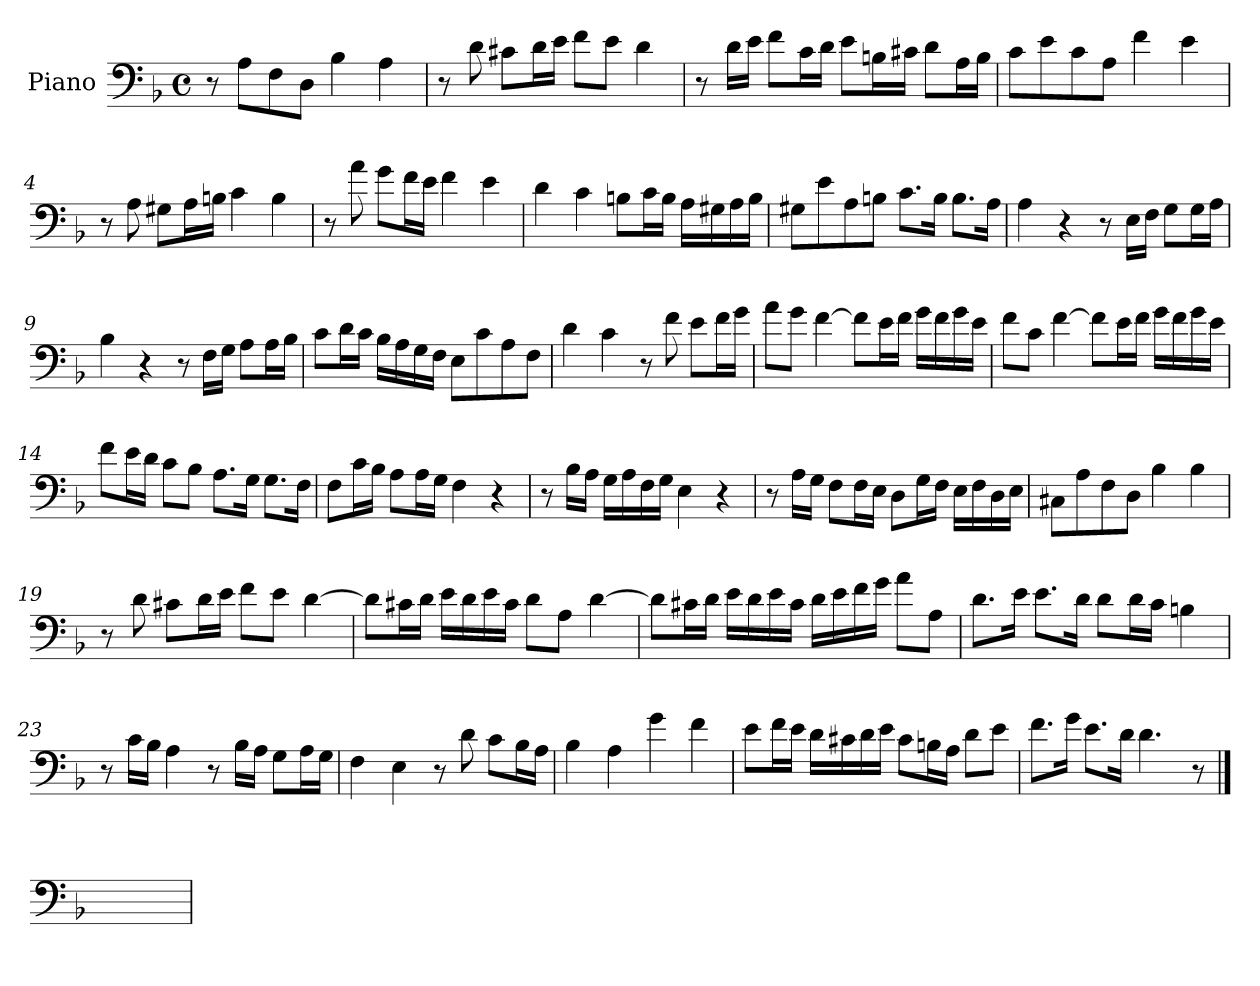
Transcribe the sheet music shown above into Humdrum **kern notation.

**kern
*part1
*staff1
*I"Piano
*I'Pno.
*clefF4
*k[b-]
*M4/4
*met(c)
*MM90
=
8r
8A\L
8F\
8D\J
4B-\
4A\
=1
8r
8d\
8c#X\L
16d\L
16e\JJ
8f\L
8e\J
4d\
=2
8r
16d\LL
16e\JJ
8f\L
16c\L
16d\JJ
8e\L
16Bn\L
16c#X\JJ
8d\L
16A\L
16B\JJ
=3
8c\L
8e\
8c\
8A\J
4f\
4e\
!!LO:LB:g=z
=4
8r
8A\
8G#X\L
16A\L
16Bn\JJ
4c\
4B\
=5
8r
8a\
8g\L
16f\L
16e\JJ
4f\
4e\
=6
4d\
4c\
8Bn\L
16c\L
16B\JJ
16A\LL
16G#X\
16A\
16B\JJ
=7
8G#X\L
8e\
8A\
8Bn\J
8.c\L
16B\Jk
8.B\L
16A\Jk
!!LO:LB:g=z
=8
4A\
4r
8r
16E\LL
16F\JJ
8G\L
16G\L
16A\JJ
=9
4B-\
4r
8r
16F\LL
16G\JJ
8A\L
16A\L
16B-\JJ
=10
8c\L
16d\L
16c\JJ
16B-\LL
16A\
16G\
16F\JJ
8E\L
8c\
8A\
8F\J
=11
4d\
4c\
8r
8f\
8e\L
16f\L
16g\JJ
!!LO:LB:g=z
=12
8a\L
8g\J
[4f\
8f\L]
16e\L
16f\JJ
16g\LL
16f\
16g\
16e\JJ
=13
8f\L
8c\J
[4f\
8f\L]
16e\L
16f\JJ
16g\LL
16f\
16g\
16e\JJ
=14
8f\L
16e\L
16d\JJ
8c\L
8B-\J
8.A\L
16G\Jk
8.G\L
16F\Jk
!!LO:LB:g=z
=15
8F\L
16c\L
16B-\JJ
8A\L
16A\L
16G\JJ
4F\
4r
=16
8r
16B-\LL
16A\JJ
16G\LL
16A\
16F\
16G\JJ
4E\
4r
=17
8r
16A\LL
16G\JJ
8F\L
16F\L
16E\JJ
8D\L
16G\L
16F\JJ
16E\LL
16F\
16D\
16E\JJ
=18
8C#X\L
8A\
8F\
8D\J
4B-\
4B-\
!!LO:LB:g=z
=19
8r
8d\
8c#X\L
16d\L
16e\JJ
8f\L
8e\J
[4d\
=20
8d\L]
16c#X\L
16d\JJ
16e\LL
16d\
16e\
16c#\JJ
8d\L
8A\J
[4d\
=21
8d\L]
16c#X\L
16d\JJ
16e\LL
16d\
16e\
16c#\JJ
16d\LL
16e\
16f\
16g\JJ
8a\L
8A\J
!!LO:LB:g=z
=22
8.d\L
16e\Jk
8.e\L
16d\Jk
8d\L
16d\L
16c\JJ
4Bn\
=23
8r
16c\LL
16B-\JJ
4A\
8r
16B-\LL
16A\JJ
8G\L
16A\L
16G\JJ
=24
4F\
4E\
8r
8d\
8c\L
16B-\L
16A\JJ
=25
4B-\
4A\
4g\
4f\
!!LO:LB:g=z
=26
8e\L
16f\L
16e\JJ
16d\LL
16c#X\
16d\
16e\JJ
8c#\L
16Bn\L
16A\JJ
8d\L
8e\J
=27
8.f\L
16g\Jk
8.e\L
16d\Jk
4.d\
8r
==28
1ryy
=
*-
